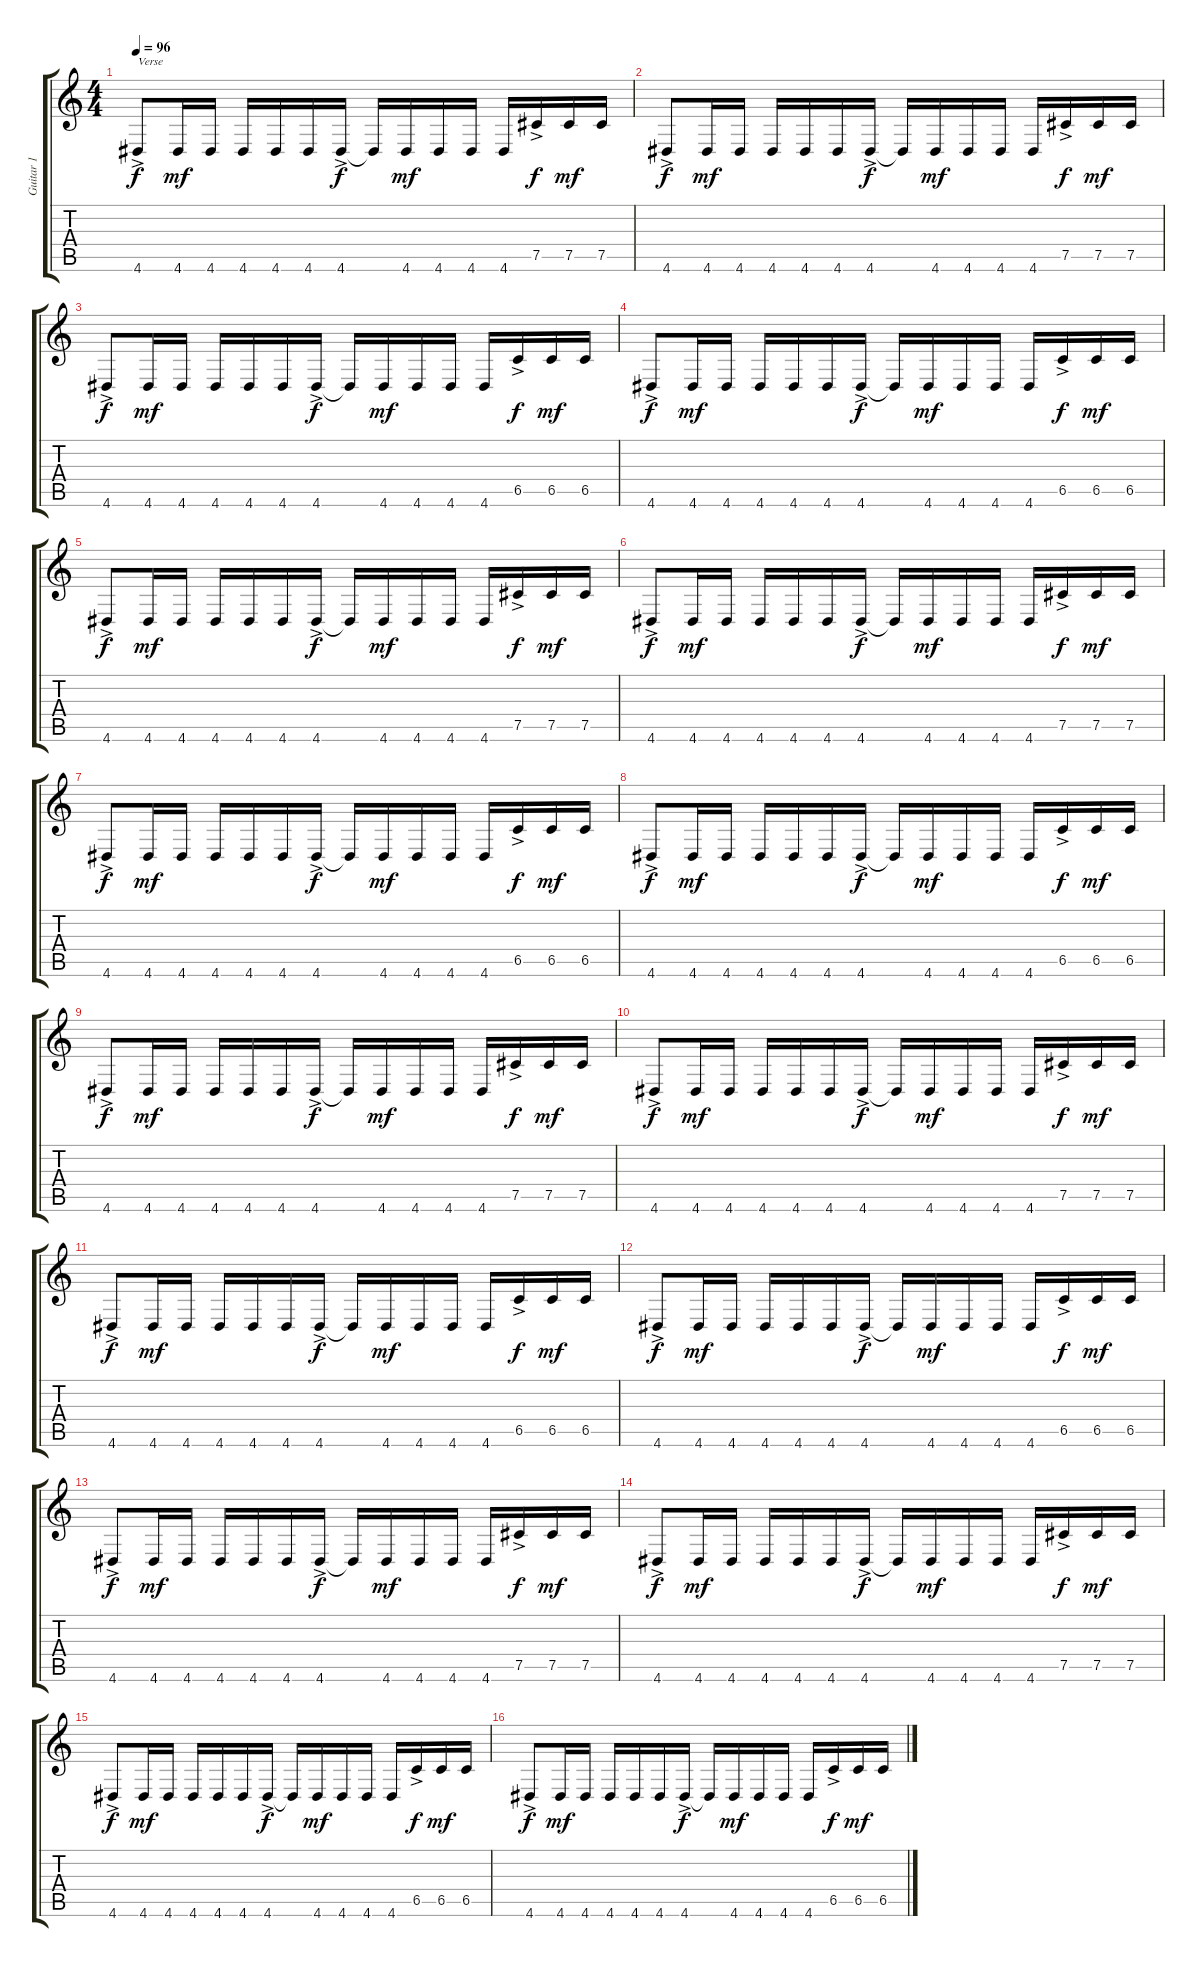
\track ("Guitar 1" "Guitar 1") {instrument distortionguitar}
\staff {score tabs}
\tuning (Db4 Ab3 E3 B2 Gb2 B1) {hide}
\ts (4 4)
\tempo 96
\clef g2
\ks c
4.6{ac}.8{txt "Verse" dy f} 4.6.16{dy mf} 4.6.16 4.6.16 4.6.16 4.6.16 4.6{ac}.16{dy f} 4.6{t}.16 4.6.16{dy mf} 4.6.16 4.6.16 4.6.16 7.5{ac}.16{dy f} 7.5.16{dy mf} 7.5.16 |
4.6{ac}.8{dy f} 4.6.16{dy mf} 4.6.16 4.6.16 4.6.16 4.6.16 4.6{ac}.16{dy f} 4.6{t}.16 4.6.16{dy mf} 4.6.16 4.6.16 4.6.16 7.5{ac}.16{dy f} 7.5.16{dy mf} 7.5.16 |
4.6{ac}.8{dy f} 4.6.16{dy mf} 4.6.16 4.6.16 4.6.16 4.6.16 4.6{ac}.16{dy f} 4.6{t}.16 4.6.16{dy mf} 4.6.16 4.6.16 4.6.16 6.5{ac}.16{dy f} 6.5.16{dy mf} 6.5.16 |
4.6{ac}.8{dy f} 4.6.16{dy mf} 4.6.16 4.6.16 4.6.16 4.6.16 4.6{ac}.16{dy f} 4.6{t}.16 4.6.16{dy mf} 4.6.16 4.6.16 4.6.16 6.5{ac}.16{dy f} 6.5.16{dy mf} 6.5.16 |
4.6{ac}.8{dy f} 4.6.16{dy mf} 4.6.16 4.6.16 4.6.16 4.6.16 4.6{ac}.16{dy f} 4.6{t}.16 4.6.16{dy mf} 4.6.16 4.6.16 4.6.16 7.5{ac}.16{dy f} 7.5.16{dy mf} 7.5.16 |
4.6{ac}.8{dy f} 4.6.16{dy mf} 4.6.16 4.6.16 4.6.16 4.6.16 4.6{ac}.16{dy f} 4.6{t}.16 4.6.16{dy mf} 4.6.16 4.6.16 4.6.16 7.5{ac}.16{dy f} 7.5.16{dy mf} 7.5.16 |
4.6{ac}.8{dy f} 4.6.16{dy mf} 4.6.16 4.6.16 4.6.16 4.6.16 4.6{ac}.16{dy f} 4.6{t}.16 4.6.16{dy mf} 4.6.16 4.6.16 4.6.16 6.5{ac}.16{dy f} 6.5.16{dy mf} 6.5.16 |
4.6{ac}.8{dy f} 4.6.16{dy mf} 4.6.16 4.6.16 4.6.16 4.6.16 4.6{ac}.16{dy f} 4.6{t}.16 4.6.16{dy mf} 4.6.16 4.6.16 4.6.16 6.5{ac}.16{dy f} 6.5.16{dy mf} 6.5.16 |
4.6{ac}.8{dy f} 4.6.16{dy mf} 4.6.16 4.6.16 4.6.16 4.6.16 4.6{ac}.16{dy f} 4.6{t}.16 4.6.16{dy mf} 4.6.16 4.6.16 4.6.16 7.5{ac}.16{dy f} 7.5.16{dy mf} 7.5.16 |
4.6{ac}.8{dy f} 4.6.16{dy mf} 4.6.16 4.6.16 4.6.16 4.6.16 4.6{ac}.16{dy f} 4.6{t}.16 4.6.16{dy mf} 4.6.16 4.6.16 4.6.16 7.5{ac}.16{dy f} 7.5.16{dy mf} 7.5.16 |
4.6{ac}.8{dy f} 4.6.16{dy mf} 4.6.16 4.6.16 4.6.16 4.6.16 4.6{ac}.16{dy f} 4.6{t}.16 4.6.16{dy mf} 4.6.16 4.6.16 4.6.16 6.5{ac}.16{dy f} 6.5.16{dy mf} 6.5.16 |
4.6{ac}.8{dy f} 4.6.16{dy mf} 4.6.16 4.6.16 4.6.16 4.6.16 4.6{ac}.16{dy f} 4.6{t}.16 4.6.16{dy mf} 4.6.16 4.6.16 4.6.16 6.5{ac}.16{dy f} 6.5.16{dy mf} 6.5.16 |
4.6{ac}.8{dy f} 4.6.16{dy mf} 4.6.16 4.6.16 4.6.16 4.6.16 4.6{ac}.16{dy f} 4.6{t}.16 4.6.16{dy mf} 4.6.16 4.6.16 4.6.16 7.5{ac}.16{dy f} 7.5.16{dy mf} 7.5.16 |
4.6{ac}.8{dy f} 4.6.16{dy mf} 4.6.16 4.6.16 4.6.16 4.6.16 4.6{ac}.16{dy f} 4.6{t}.16 4.6.16{dy mf} 4.6.16 4.6.16 4.6.16 7.5{ac}.16{dy f} 7.5.16{dy mf} 7.5.16 |
4.6{ac}.8{dy f} 4.6.16{dy mf} 4.6.16 4.6.16 4.6.16 4.6.16 4.6{ac}.16{dy f} 4.6{t}.16 4.6.16{dy mf} 4.6.16 4.6.16 4.6.16 6.5{ac}.16{dy f} 6.5.16{dy mf} 6.5.16 |
4.6{ac}.8{dy f} 4.6.16{dy mf} 4.6.16 4.6.16 4.6.16 4.6.16 4.6{ac}.16{dy f} 4.6{t}.16 4.6.16{dy mf} 4.6.16 4.6.16 4.6.16 6.5{ac}.16{dy f} 6.5.16{dy mf} 6.5.16
